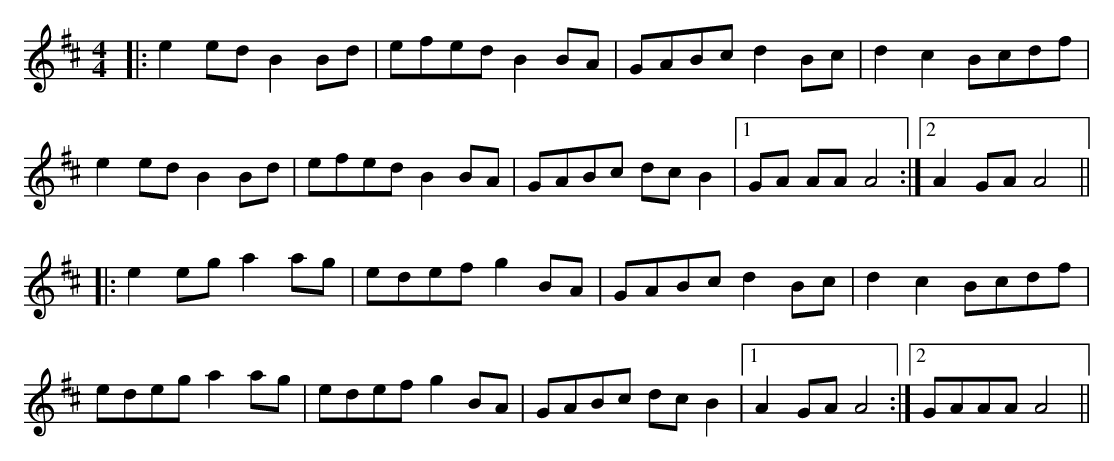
X:1
M:4/4
K:Amix
|:e2 ed B2 Bd|efed B2 BA|GABc d2 Bc|d2 c2 Bcdf|
e2 ed B2 Bd|efed B2 BA|GABc dc B2|1 GA AA A4:|2 A2 GA A4||
|:e2 eg a2 ag|edef g2 BA|GABc d2 Bc|d2 c2 Bcdf|
edeg a2 ag|edef g2 BA|GABc dc B2|1 A2 GA A4:|2 GAAA A4||
